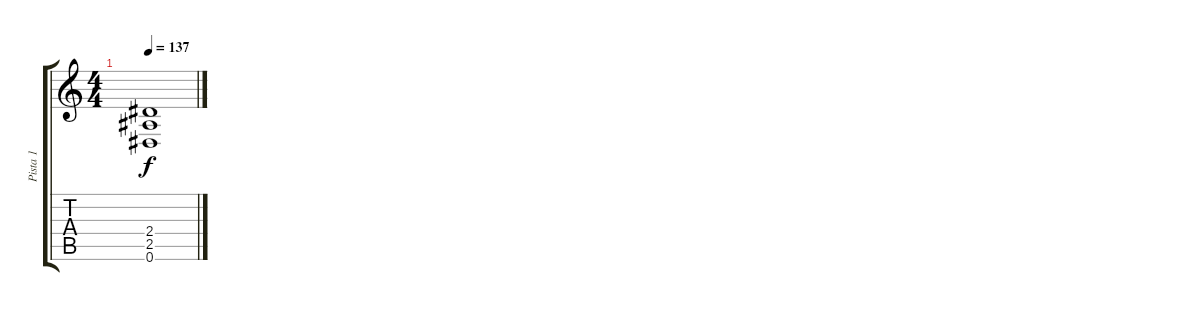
\track ("Pista 1" "Pista 1") {instrument overdrivenguitar}
\staff {score tabs}
\tuning (Eb4 Bb3 Gb3 Db3 Ab2 Eb2) {hide}
\ts (4 4)
\tempo 137
\clef g2
\ks c
(2.4{t} 2.5{t} 0.6{t}).1{dy f}
